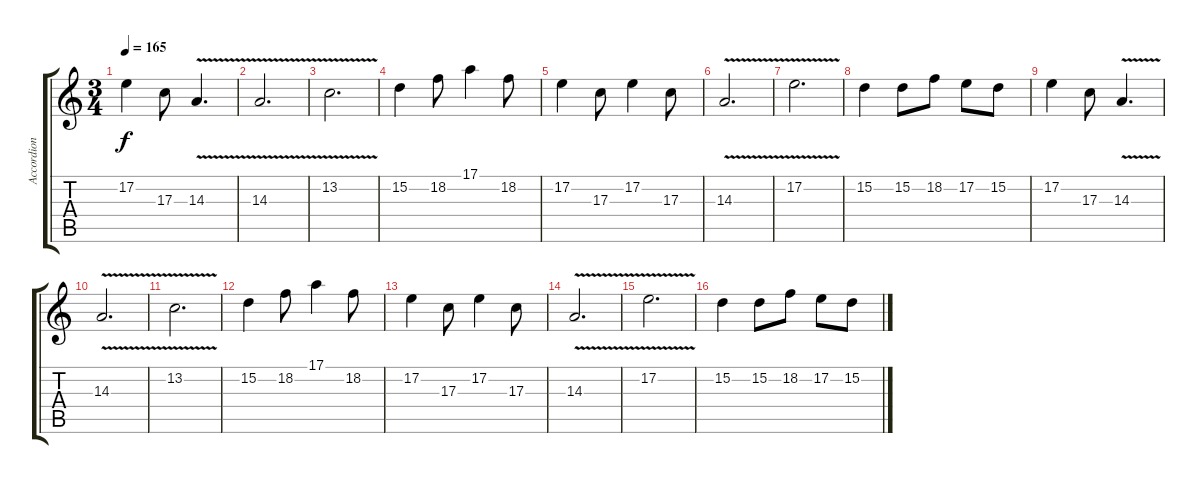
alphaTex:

\track ("Accordion" "Accordion") {instrument accordion}
\staff {score tabs}
\tuning (E4 B3 G3 D3 A2 E2) {hide}
\ts (3 4)
\tempo 165
\clef g2
\ks c
17.2.4{dy f} 17.3.8 14.3{v}.4{d} |
14.3{v}.2{d} |
13.2{v}.2{d} |
15.2.4 18.2.8 17.1.4 18.2.8 |
17.2.4 17.3.8 17.2.4 17.3.8 |
14.3{v}.2{d volume 11} |
17.2{v}.2{d} |
15.2.4 15.2.8 18.2.8 17.2.8 15.2.8 |
17.2.4 17.3.8 14.3{v}.4{d} |
14.3{v}.2{d} |
13.2{v}.2{d} |
15.2.4 18.2.8 17.1.4 18.2.8 |
17.2.4 17.3.8 17.2.4 17.3.8 |
14.3{v}.2{d volume 11} |
17.2{v}.2{d} |
15.2.4 15.2.8 18.2.8 17.2.8 15.2.8
